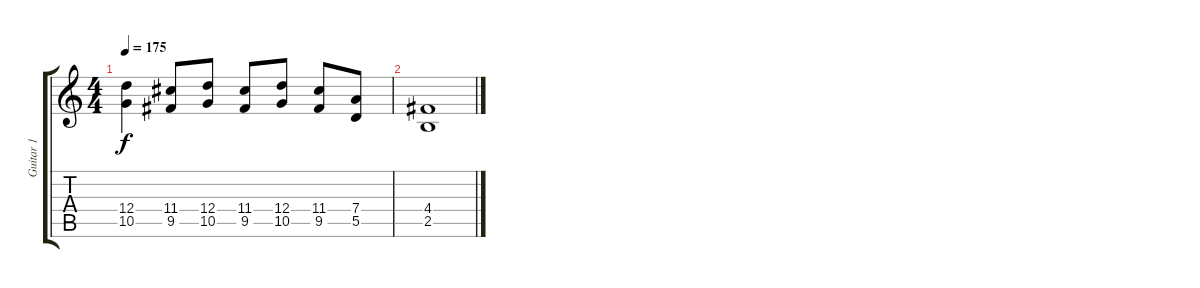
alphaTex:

\track ("Guitar 1" "Guitar 1") {instrument distortionguitar}
\staff {score tabs}
\tuning (E4 B3 G3 D3 A2 E2) {hide}
\ts (4 4)
\tempo 175
\clef g2
\ks c
(12.4 10.5).4{dy f} (11.4 9.5).8 (12.4 10.5).8 (11.4 9.5).8 (12.4 10.5).8 (11.4 9.5).8 (7.4 5.5).8 |
(4.4 2.5).1
